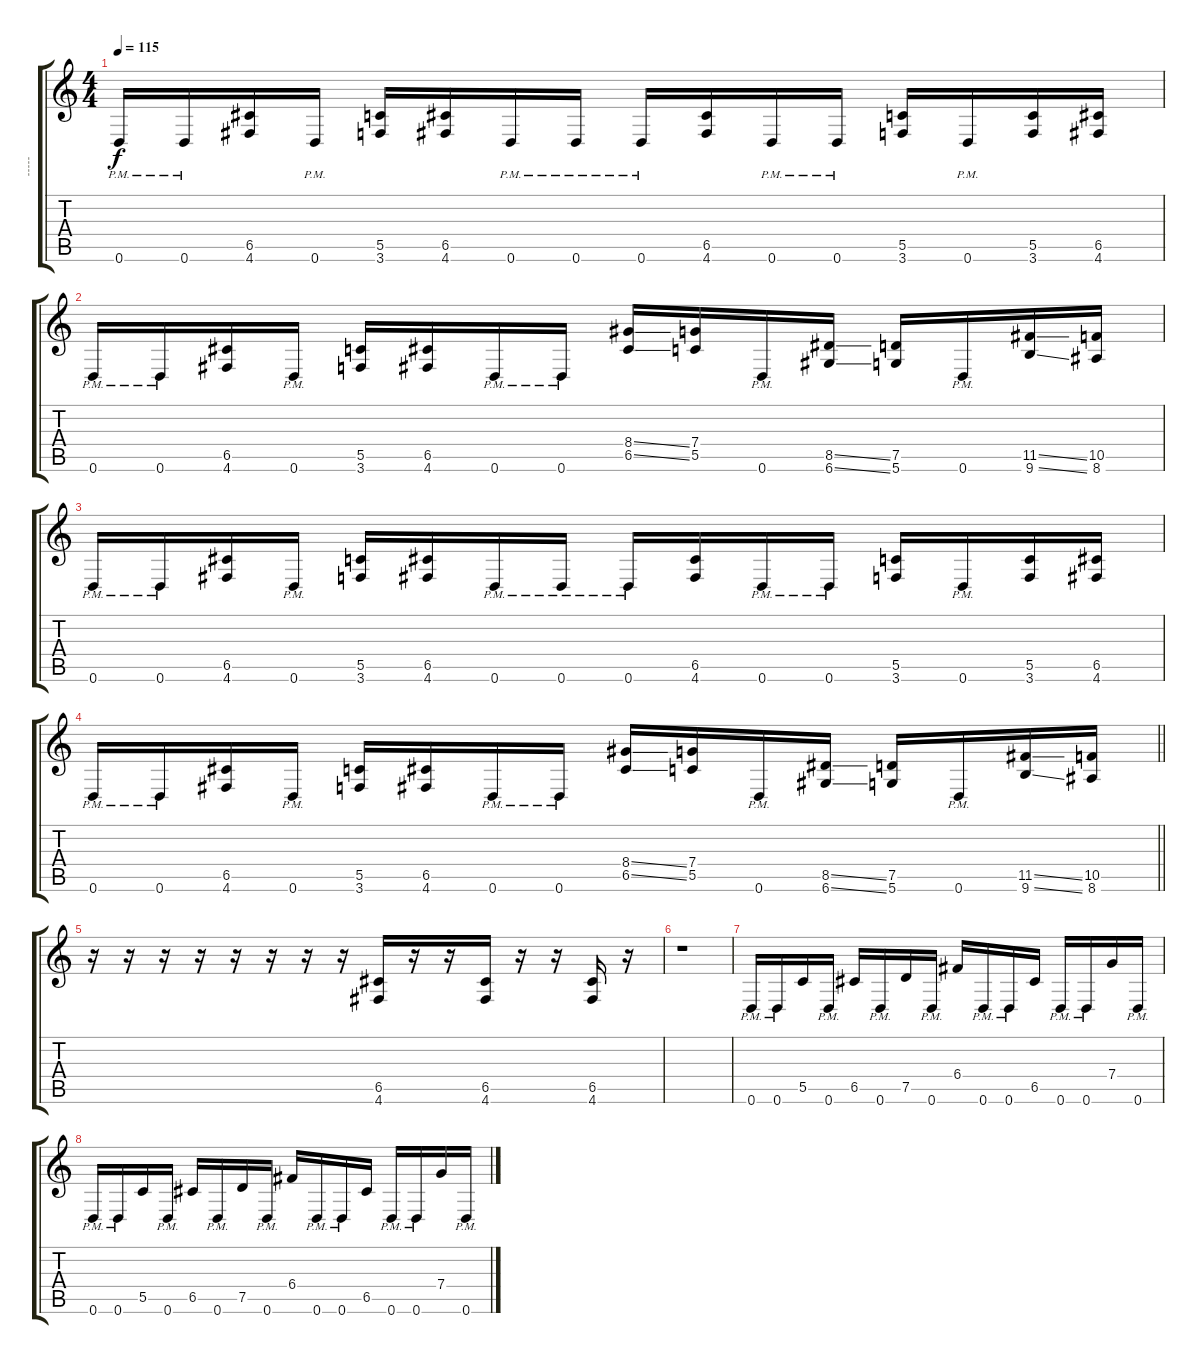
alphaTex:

\track ("-----" "-----") {instrument distortionguitar}
\staff {score tabs}
\tuning (D4 A3 F3 C3 G2 D2) {hide}
\ts (4 4)
\tempo 115
\clef g2
\ks c
0.6{pm}.16{dy f} 0.6{pm}.16 (6.5 4.6).16 0.6{pm}.16 (5.5 3.6).16 (6.5 4.6).16 0.6{pm}.16 0.6{pm}.16 0.6{pm}.16 (6.5 4.6).16 0.6{pm}.16 0.6{pm}.16 (5.5 3.6).16 0.6{pm}.16 (5.5 3.6).16 (6.5 4.6).16 |
0.6{pm}.16 0.6{pm}.16 (6.5 4.6).16 0.6{pm}.16 (5.5 3.6).16 (6.5 4.6).16 0.6{pm}.16 0.6{pm}.16 (8.4{ss} 6.5{ss}).16 (7.4 5.5).16 0.6{pm}.16 (8.5{ss} 6.6{ss}).16 (7.5 5.6).16 0.6{pm}.16 (11.5{ss} 9.6{ss}).16 (10.5 8.6).16 |
0.6{pm}.16 0.6{pm}.16 (6.5 4.6).16 0.6{pm}.16 (5.5 3.6).16 (6.5 4.6).16 0.6{pm}.16 0.6{pm}.16 0.6{pm}.16 (6.5 4.6).16 0.6{pm}.16 0.6{pm}.16 (5.5 3.6).16 0.6{pm}.16 (5.5 3.6).16 (6.5 4.6).16 |
\barLineRight lightlight
0.6{pm}.16 0.6{pm}.16 (6.5 4.6).16 0.6{pm}.16 (5.5 3.6).16 (6.5 4.6).16 0.6{pm}.16 0.6{pm}.16 (8.4{ss} 6.5{ss}).16 (7.4 5.5).16 0.6{pm}.16 (8.5{ss} 6.6{ss}).16 (7.5 5.6).16 0.6{pm}.16 (11.5{ss} 9.6{ss}).16 (10.5 8.6).16 |
\section ("" "")
r.16 r.16 r.16 r.16 r.16 r.16 r.16 r.16 (6.5 4.6).16 r.16 r.16 (6.5 4.6).16 r.16 r.16 (6.5 4.6).16 r.16 |
r.1 |
0.6{pm}.16 0.6{pm}.16 5.5.16 0.6{pm}.16 6.5.16 0.6{pm}.16 7.5.16 0.6{pm}.16 6.4.16 0.6{pm}.16 0.6{pm}.16 6.5.16 0.6{pm}.16 0.6{pm}.16 7.4.16 0.6{pm}.16 |
0.6{pm}.16 0.6{pm}.16 5.5.16 0.6{pm}.16 6.5.16 0.6{pm}.16 7.5.16 0.6{pm}.16 6.4.16 0.6{pm}.16 0.6{pm}.16 6.5.16 0.6{pm}.16 0.6{pm}.16 7.4.16 0.6{pm}.16
